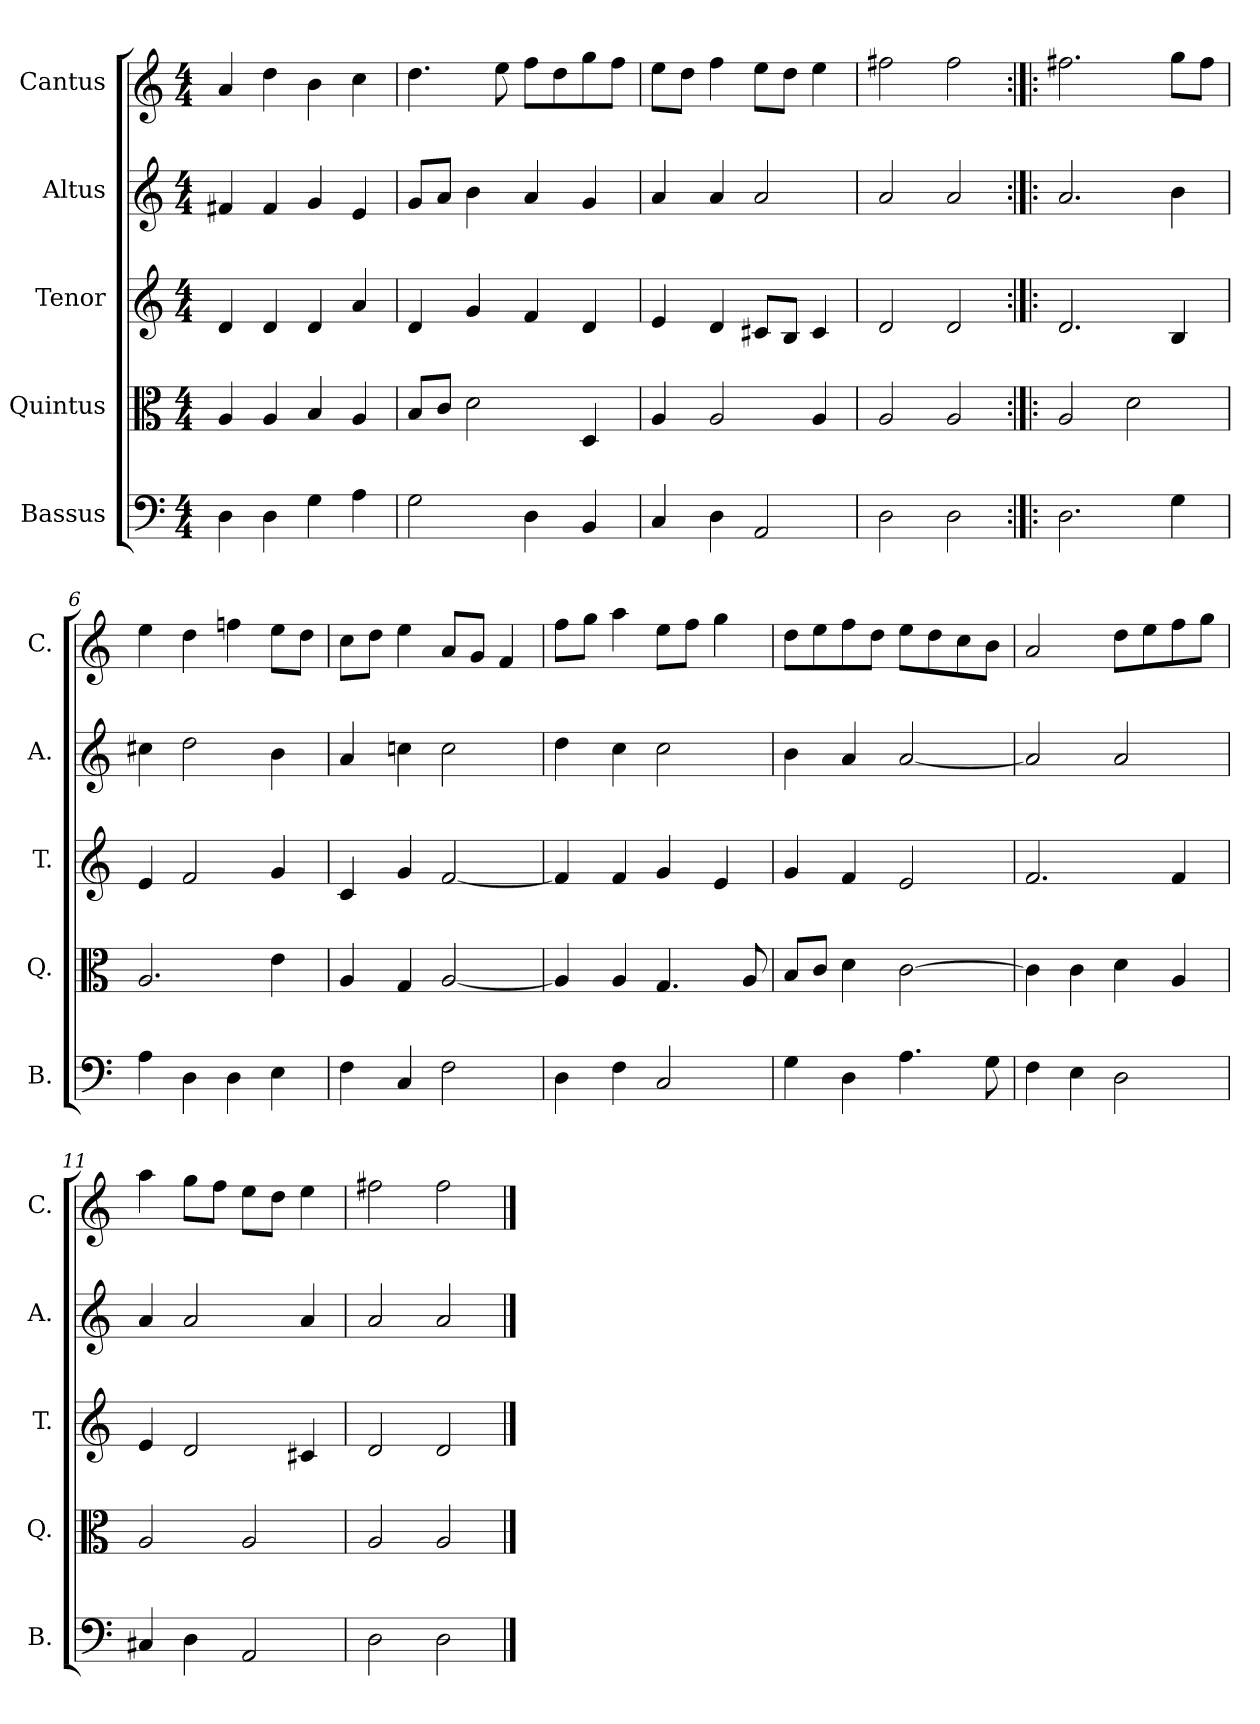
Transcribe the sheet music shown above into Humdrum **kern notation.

**kern	**kern	**kern	**kern	**kern
*part5	*part4	*part3	*part2	*part1
*staff5	*staff4	*staff3	*staff2	*staff1
*I"Bassus	*I"Quintus	*I"Tenor	*I"Altus	*I"Cantus
*I'B.	*I'Q.	*I'T.	*I'A.	*I'C.
*clefF4	*clefC3	*clefG2	*clefG2	*clefG2
*k[]	*k[]	*k[]	*k[]	*k[]
*C:	*C:	*C:	*C:	*C:
*M4/4	*M4/4	*M4/4	*M4/4	*M4/4
=1	=1	=1	=1	=1
4D\	4A/	4d/	4f#X/	4a/
4D\	4A/	4d/	4f#/	4dd\
4G\	4B/	4d/	4g/	4b\
4A\	4A/	4a/	4e/	4cc\
=2	=2	=2	=2	=2
2G\	8B/L	4d/	8g/L	4.dd\
.	8c/J	.	8a/J	.
.	2d\	4g/	4b\	.
.	.	.	.	8ee\
4D\	.	4f/	4a/	8ff\L
.	.	.	.	8dd\
4BB/	4D/	4d/	4g/	8gg\
.	.	.	.	8ff\J
=3	=3	=3	=3	=3
4C/	4A/	4e/	4a/	8ee\L
.	.	.	.	8dd\J
4D\	2A/	4d/	4a/	4ff\
2AA/	.	8c#X/L	2a/	8ee\L
.	.	8B/J	.	8dd\J
.	4A/	4c#/	.	4ee\
=4	=4	=4	=4	=4
2D\	2A/	2d/	2a/	2ff#X\
2D\	2A/	2d/	2a/	2ff#\
=5:|!|:	=5:|!|:	=5:|!|:	=5:|!|:	=5:|!|:
2.D\	2A/	2.d/	2.a/	2.ff#X\
.	2d\	.	.	.
4G\	.	4B/	4b\	8gg\L
.	.	.	.	8ff#\J
=6	=6	=6	=6	=6
4A\	2.A/	4e/	4cc#X\	4ee\
4D\	.	2f/	2dd\	4dd\
4D\	.	.	.	4ffn\
4E\	4e\	4g/	4b\	8ee\L
.	.	.	.	8dd\J
!!LO:LB:g=z
=7	=7	=7	=7	=7
4F\	4A/	4c/	4a/	8cc\L
.	.	.	.	8dd\J
4C/	4G/	4g/	4ccn\	4ee\
2F\	[2A/	[2f/	2cc\	8a/L
.	.	.	.	8g/J
.	.	.	.	4f/
=8	=8	=8	=8	=8
4D\	4A/]	4f/]	4dd\	8ff\L
.	.	.	.	8gg\J
4F\	4A/	4f/	4cc\	4aa\
2C/	4.G/	4g/	2cc\	8ee\L
.	.	.	.	8ff\J
.	.	4e/	.	4gg\
.	8A/	.	.	.
=9	=9	=9	=9	=9
4G\	8B/L	4g/	4b\	8dd\L
.	8c/J	.	.	8ee\
4D\	4d\	4f/	4a/	8ff\
.	.	.	.	8dd\J
4.A\	[2c\	2e/	[2a/	8ee\L
.	.	.	.	8dd\
.	.	.	.	8cc\
8G\	.	.	.	8b\J
=10	=10	=10	=10	=10
4F\	4c\]	2.f/	2a/]	2a/
4E\	4c\	.	.	.
2D\	4d\	.	2a/	8dd\L
.	.	.	.	8ee\
.	4A/	4f/	.	8ff\
.	.	.	.	8gg\J
=11	=11	=11	=11	=11
4C#X/	2A/	4e/	4a/	4aa\
4D\	.	2d/	2a/	8gg\L
.	.	.	.	8ff\J
2AA/	2A/	.	.	8ee\L
.	.	.	.	8dd\J
.	.	4c#X/	4a/	4ee\
=12	=12	=12	=12	=12
2D\	2A/	2d/	2a/	2ff#X\
2D\	2A/	2d/	2a/	2ff#\
==	==	==	==	==
*-	*-	*-	*-	*-
